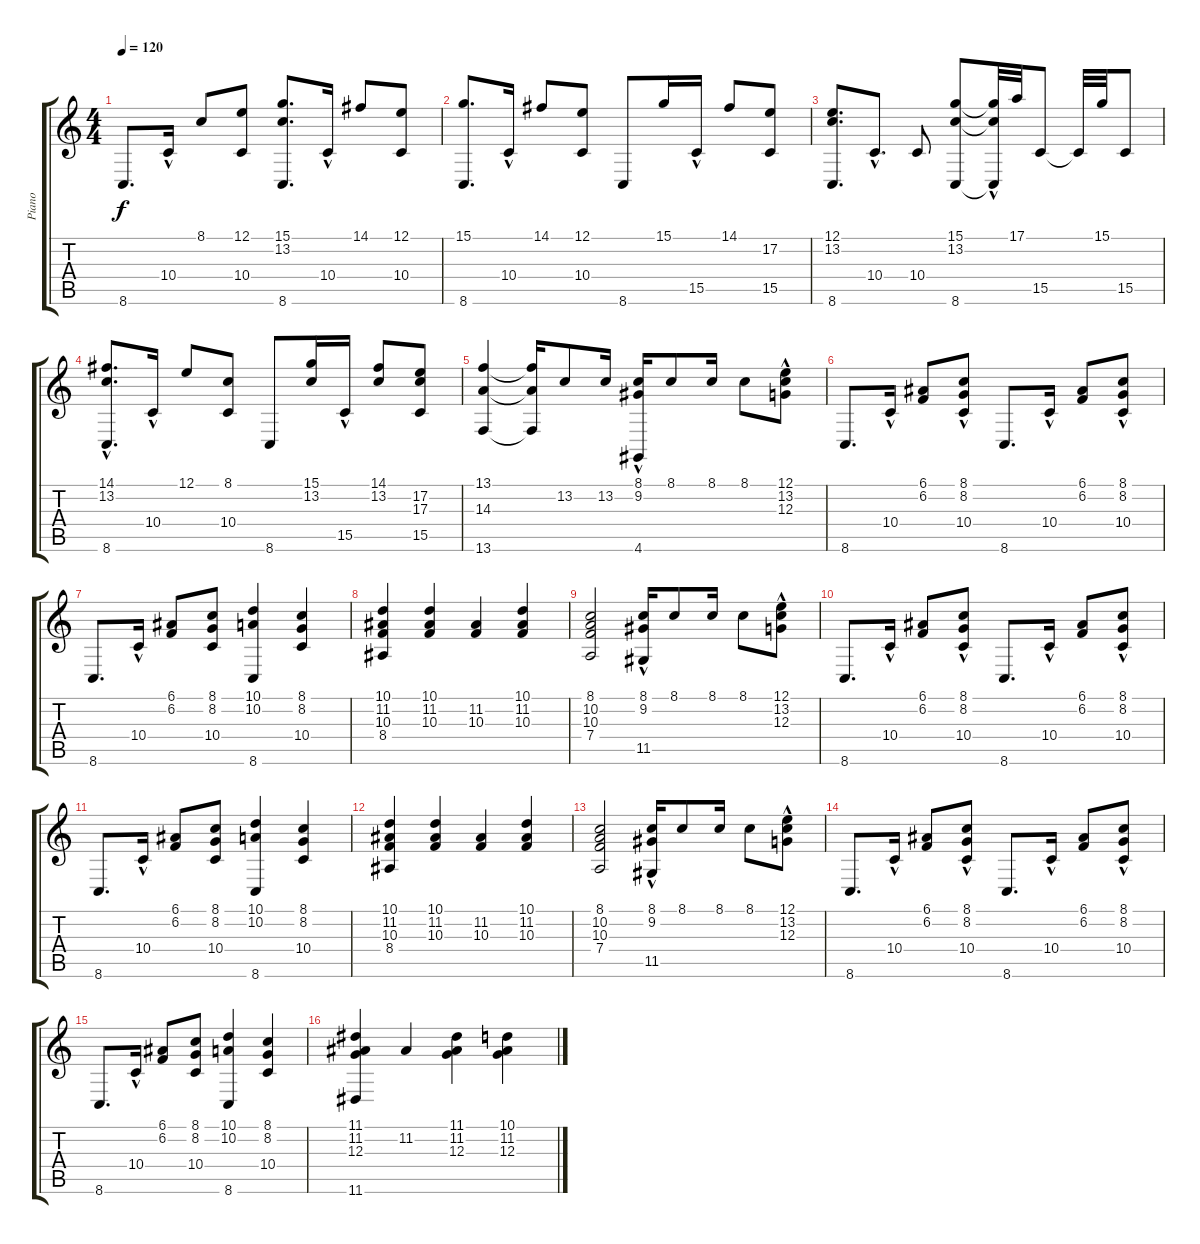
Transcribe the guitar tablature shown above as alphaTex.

\track ("Piano" "Piano") {instrument acousticgrandpiano}
\staff {score tabs}
\tuning (E4 B3 G3 D3 A2 E2) {hide}
\ts (4 4)
\tempo 120
\clef g2
\ks c
8.6.8{d dy f} 10.4{hac}.16 8.1.8 (12.1 10.4).8 (15.1 13.2 8.6).8{d} 10.4{hac}.16 14.1.8 (12.1 10.4).8 |
(15.1 8.6).8{d} 10.4{hac}.16 14.1.8 (12.1 10.4).8 8.6.8 15.1.16 15.5{hac}.16 14.1.8 (17.2 15.5).8 |
(12.1 13.2 8.6).8{d} 10.4{hac}.8{d} 10.4.8 (15.1 13.2 8.6).8 (15.1{t} 13.2{hac t} 8.6{hac t}).32 17.1.32 15.5.8 15.5{t}.32 15.1.32 15.5.8 |
(14.1 13.2{hac} 8.6).8{d} 10.4{hac}.16 12.1.8 (8.1 10.4).8 8.6.8 (15.1 13.2).16 15.5{hac}.16 (14.1 13.2).8 (17.2 17.3 15.5).8 |
(13.1 14.3 13.6).4 (13.1{t} 14.3{t} 13.6{t}).16 13.2.8 13.2.16 (8.1 9.2{hac} 4.6).16 8.1.8 8.1.16 8.1.8 (12.1{hac} 13.2{hac} 12.3{hac}).8 |
8.6.8{d} 10.4{hac}.16 (6.1 6.2).8 (8.1{hac} 8.2{hac} 10.4).8 8.6.8{d} 10.4{hac}.16 (6.1 6.2).8 (8.1{hac} 8.2{hac} 10.4).8 |
8.6.8{d} 10.4{hac}.16 (6.1 6.2).8 (8.1 8.2 10.4).8 (10.1 10.2 8.6).4 (8.1 8.2 10.4).4 |
(10.1 11.2 10.3 8.4).4 (10.1 11.2 10.3).4 (11.2 10.3).4 (10.1 11.2 10.3).4 |
(8.1 10.2 10.3 7.4).2 (8.1 9.2{hac} 11.5).16 8.1.8 8.1.16 8.1.8 (12.1{hac} 13.2{hac} 12.3{hac}).8 |
8.6.8{d} 10.4{hac}.16 (6.1 6.2).8 (8.1{hac} 8.2{hac} 10.4).8 8.6.8{d} 10.4{hac}.16 (6.1 6.2).8 (8.1{hac} 8.2{hac} 10.4).8 |
8.6.8{d} 10.4{hac}.16 (6.1 6.2).8 (8.1 8.2 10.4).8 (10.1 10.2 8.6).4 (8.1 8.2 10.4).4 |
(10.1 11.2 10.3 8.4).4 (10.1 11.2 10.3).4 (11.2 10.3).4 (10.1 11.2 10.3).4 |
(8.1 10.2 10.3 7.4).2 (8.1 9.2{hac} 11.5).16 8.1.8 8.1.16 8.1.8 (12.1{hac} 13.2{hac} 12.3{hac}).8 |
8.6.8{d} 10.4{hac}.16 (6.1 6.2).8 (8.1{hac} 8.2{hac} 10.4).8 8.6.8{d} 10.4{hac}.16 (6.1 6.2).8 (8.1{hac} 8.2{hac} 10.4).8 |
8.6.8{d} 10.4{hac}.16 (6.1 6.2).8 (8.1 8.2 10.4).8 (10.1 10.2 8.6).4 (8.1 8.2 10.4).4 |
(11.1 11.2 12.3 11.6).4 11.2.4 (11.1 11.2 12.3).4 (10.1 11.2 12.3).4
